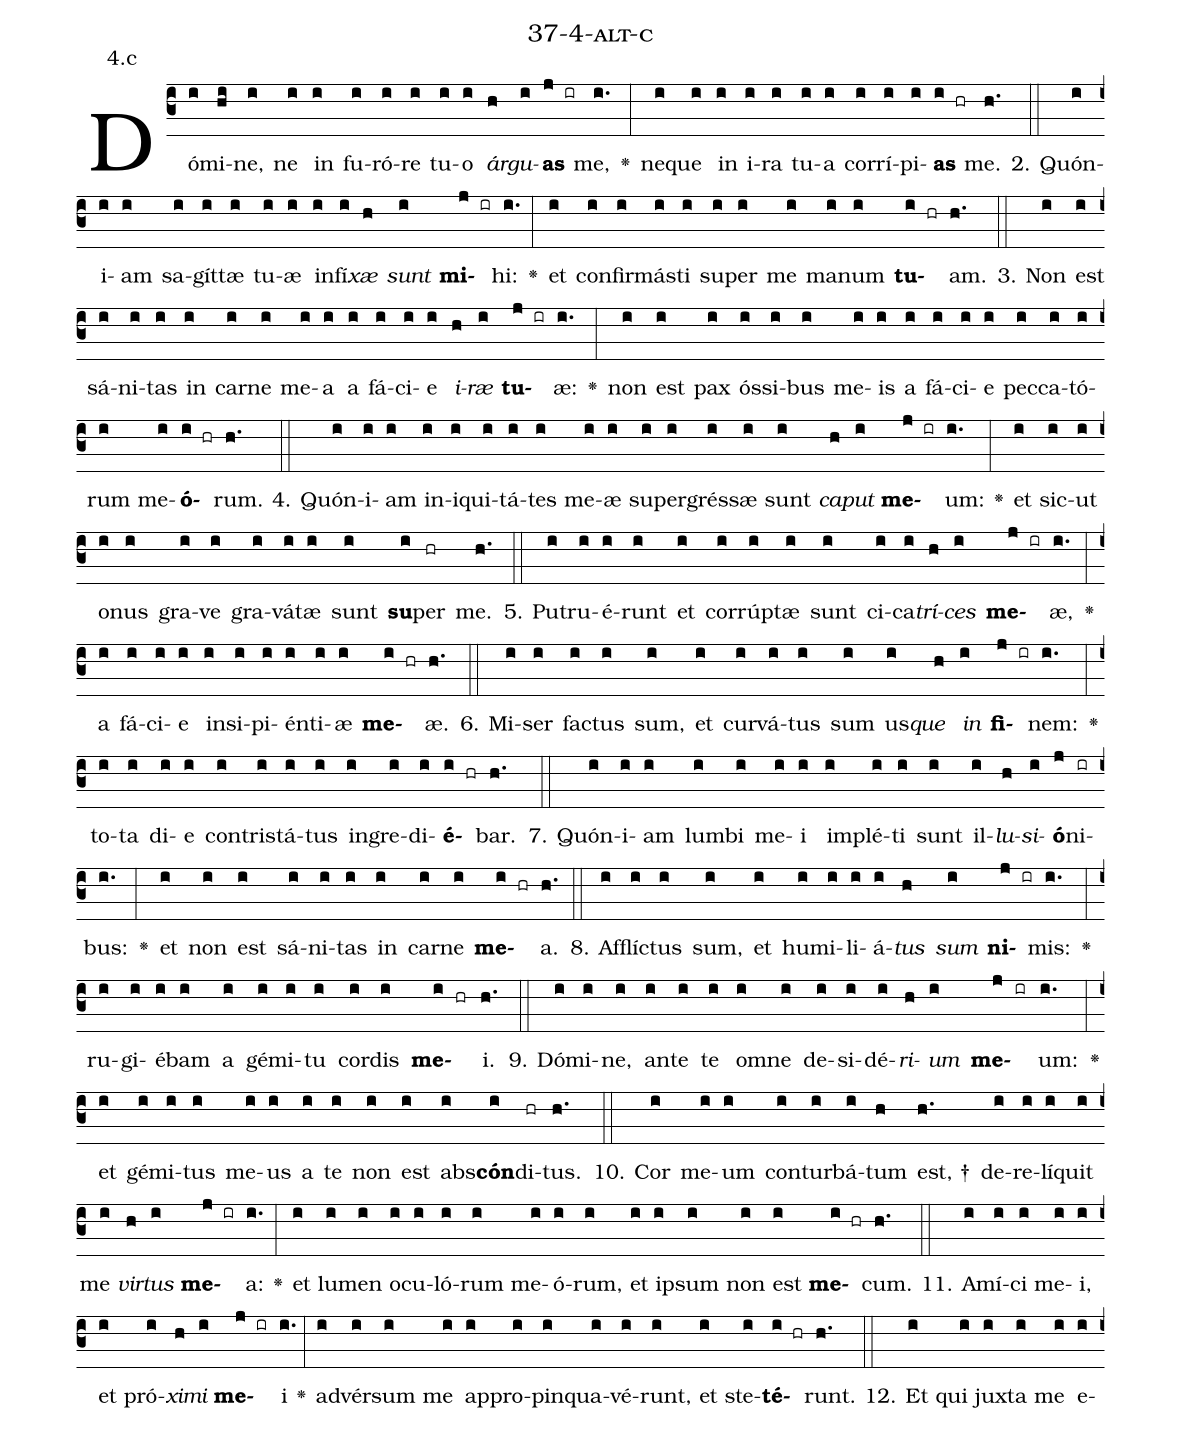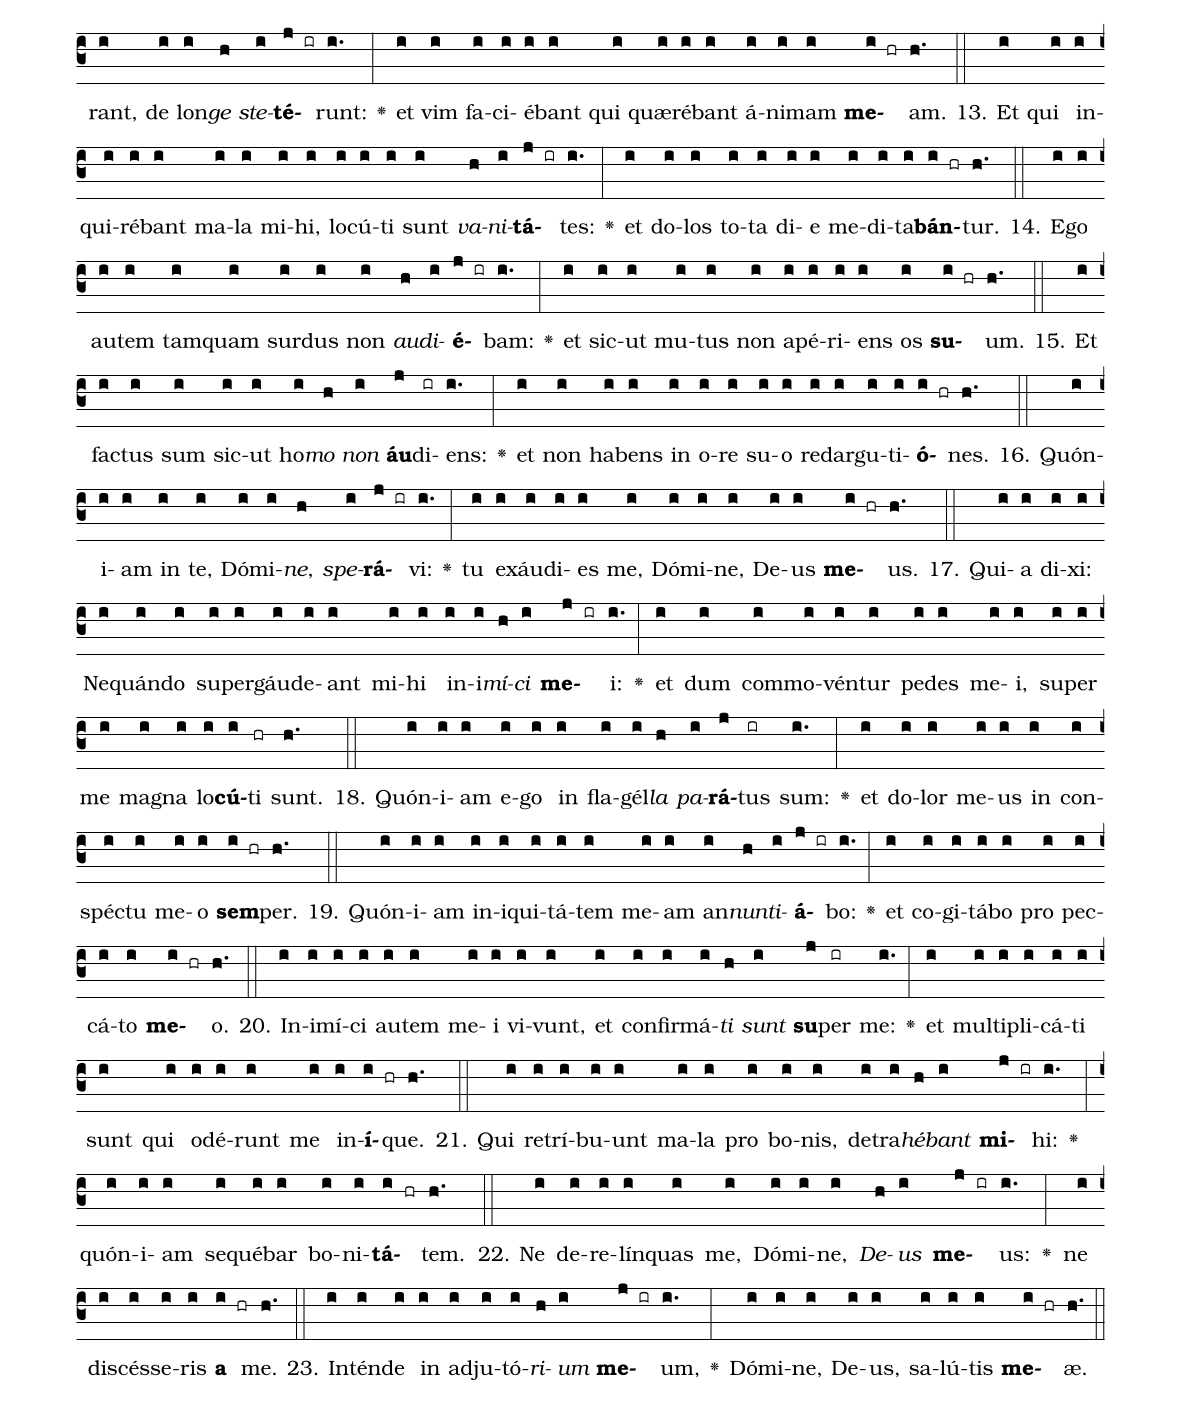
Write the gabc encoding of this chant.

name: 37-4-alt-c;
annotation: 4.c;
%%
(c3)Dó(i)mi(hi)ne,(i) ne(i) in(i) fu(i)ró(i)re(i) tu(i)o(i) <i>ár</i>(h)<i>gu</i>(i)<b>as</b>(j ir) me,(i.) <v>\greheightstar</v>(:) ne(i)que(i) in(i) i(i)ra(i) tu(i)a(i) cor(i)rí(i)pi(i)<b>as</b>(i hr) me.(h.) (::)
2. Quón(i)i(i)am(i) sa(i)gít(i)tæ(i) tu(i)æ(i) in(i)fí(i)<i>xæ</i>(h) <i>sunt</i>(i) <b>mi</b>(j ir)hi:(i.) <v>\greheightstar</v>(:) et(i) con(i)fir(i)más(i)ti(i) su(i)per(i) me(i) ma(i)num(i) <b>tu</b>(i hr)am.(h.) (::)
3. Non(i) est(i) sá(i)ni(i)tas(i) in(i) car(i)ne(i) me(i)a(i) a(i) fá(i)ci(i)e(i) <i>i</i>(h)<i>ræ</i>(i) <b>tu</b>(j ir)æ:(i.) <v>\greheightstar</v>(:) non(i) est(i) pax(i) ós(i)si(i)bus(i) me(i)is(i) a(i) fá(i)ci(i)e(i) pec(i)ca(i)tó(i)rum(i) me(i)<b>ó</b>(i hr)rum.(h.) (::)
4. Quón(i)i(i)am(i) in(i)i(i)qui(i)tá(i)tes(i) me(i)æ(i) su(i)per(i)grés(i)sæ(i) sunt(i) <i>ca</i>(h)<i>put</i>(i) <b>me</b>(j ir)um:(i.) <v>\greheightstar</v>(:) et(i) sic(i)ut(i) o(i)nus(i) gra(i)ve(i) gra(i)vá(i)tæ(i) sunt(i) <b>su</b>(i)per(hr) me.(h.) (::)
5. Pu(i)tru(i)é(i)runt(i) et(i) cor(i)rúp(i)tæ(i) sunt(i) ci(i)ca(i)<i>trí</i>(h)<i>ces</i>(i) <b>me</b>(j ir)æ,(i.) <v>\greheightstar</v>(:) a(i) fá(i)ci(i)e(i) in(i)si(i)pi(i)én(i)ti(i)æ(i) <b>me</b>(i hr)æ.(h.) (::)
6. Mi(i)ser(i) fac(i)tus(i) sum,(i) et(i) cur(i)vá(i)tus(i) sum(i) us(i)<i>que</i>(h) <i>in</i>(i) <b>fi</b>(j ir)nem:(i.) <v>\greheightstar</v>(:) to(i)ta(i) di(i)e(i) con(i)tris(i)tá(i)tus(i) in(i)gre(i)di(i)<b>é</b>(i hr)bar.(h.) (::)
7. Quón(i)i(i)am(i) lum(i)bi(i) me(i)i(i) im(i)plé(i)ti(i) sunt(i) il(i)<i>lu</i>(h)<i>si</i>(i)<b>ó</b>(j)ni(ir)bus:(i.) <v>\greheightstar</v>(:) et(i) non(i) est(i) sá(i)ni(i)tas(i) in(i) car(i)ne(i) <b>me</b>(i hr)a.(h.) (::)
8. Af(i)flíc(i)tus(i) sum,(i) et(i) hu(i)mi(i)li(i)á(i)<i>tus</i>(h) <i>sum</i>(i) <b>ni</b>(j ir)mis:(i.) <v>\greheightstar</v>(:) ru(i)gi(i)é(i)bam(i) a(i) gé(i)mi(i)tu(i) cor(i)dis(i) <b>me</b>(i hr)i.(h.) (::)
9. Dó(i)mi(i)ne,(i) an(i)te(i) te(i) om(i)ne(i) de(i)si(i)dé(i)<i>ri</i>(h)<i>um</i>(i) <b>me</b>(j ir)um:(i.) <v>\greheightstar</v>(:) et(i) gé(i)mi(i)tus(i) me(i)us(i) a(i) te(i) non(i) est(i) abs(i)<b>cón</b>(i)di(hr)tus.(h.) (::)
10. Cor(i) me(i)um(i) con(i)tur(i)bá(i)tum(h) est, †(h.) de(i)re(i)lí(i)quit(i) me(i) <i>vir</i>(h)<i>tus</i>(i) <b>me</b>(j ir)a:(i.) <v>\greheightstar</v>(:) et(i) lu(i)men(i) o(i)cu(i)ló(i)rum(i) me(i)ó(i)rum,(i) et(i) ip(i)sum(i) non(i) est(i) <b>me</b>(i hr)cum.(h.) (::)
11. A(i)mí(i)ci(i) me(i)i,(i) et(i) pró(i)<i>xi</i>(h)<i>mi</i>(i) <b>me</b>(j ir)i(i.) <v>\greheightstar</v>(:) ad(i)vér(i)sum(i) me(i) ap(i)pro(i)pin(i)qua(i)vé(i)runt,(i) et(i) ste(i)<b>té</b>(i hr)runt.(h.) (::)
12. Et(i) qui(i) jux(i)ta(i) me(i) e(i)rant,(i) de(i) lon(i)<i>ge</i>(h) <i>ste</i>(i)<b>té</b>(j ir)runt:(i.) <v>\greheightstar</v>(:) et(i) vim(i) fa(i)ci(i)é(i)bant(i) qui(i) quæ(i)ré(i)bant(i) á(i)ni(i)mam(i) <b>me</b>(i hr)am.(h.) (::)
13. Et(i) qui(i) in(i)qui(i)ré(i)bant(i) ma(i)la(i) mi(i)hi,(i) lo(i)cú(i)ti(i) sunt(i) <i>va</i>(h)<i>ni</i>(i)<b>tá</b>(j ir)tes:(i.) <v>\greheightstar</v>(:) et(i) do(i)los(i) to(i)ta(i) di(i)e(i) me(i)di(i)ta(i)<b>bán</b>(i hr)tur.(h.) (::)
14. E(i)go(i) au(i)tem(i) tam(i)quam(i) sur(i)dus(i) non(i) <i>au</i>(h)<i>di</i>(i)<b>é</b>(j ir)bam:(i.) <v>\greheightstar</v>(:) et(i) sic(i)ut(i) mu(i)tus(i) non(i) a(i)pé(i)ri(i)ens(i) os(i) <b>su</b>(i hr)um.(h.) (::)
15. Et(i) fac(i)tus(i) sum(i) sic(i)ut(i) ho(i)<i>mo</i>(h) <i>non</i>(i) <b>áu</b>(j)di(ir)ens:(i.) <v>\greheightstar</v>(:) et(i) non(i) ha(i)bens(i) in(i) o(i)re(i) su(i)o(i) red(i)ar(i)gu(i)ti(i)<b>ó</b>(i hr)nes.(h.) (::)
16. Quón(i)i(i)am(i) in(i) te,(i) Dó(i)mi(i)<i>ne</i>,(h) <i>spe</i>(i)<b>rá</b>(j ir)vi:(i.) <v>\greheightstar</v>(:) tu(i) ex(i)áu(i)di(i)es(i) me,(i) Dó(i)mi(i)ne,(i) De(i)us(i) <b>me</b>(i hr)us.(h.) (::)
17. Qui(i)a(i) di(i)xi:(i) Ne(i)quán(i)do(i) su(i)per(i)gáu(i)de(i)ant(i) mi(i)hi(i) in(i)i(i)<i>mí</i>(h)<i>ci</i>(i) <b>me</b>(j ir)i:(i.) <v>\greheightstar</v>(:) et(i) dum(i) com(i)mo(i)vén(i)tur(i) pe(i)des(i) me(i)i,(i) su(i)per(i) me(i) ma(i)gna(i) lo(i)<b>cú</b>(i)ti(hr) sunt.(h.) (::)
18. Quón(i)i(i)am(i) e(i)go(i) in(i) fla(i)gél(i)<i>la</i>(h) <i>pa</i>(i)<b>rá</b>(j)tus(ir) sum:(i.) <v>\greheightstar</v>(:) et(i) do(i)lor(i) me(i)us(i) in(i) con(i)spéc(i)tu(i) me(i)o(i) <b>sem</b>(i hr)per.(h.) (::)
19. Quón(i)i(i)am(i) in(i)i(i)qui(i)tá(i)tem(i) me(i)am(i) an(i)<i>nun</i>(h)<i>ti</i>(i)<b>á</b>(j ir)bo:(i.) <v>\greheightstar</v>(:) et(i) co(i)gi(i)tá(i)bo(i) pro(i) pec(i)cá(i)to(i) <b>me</b>(i hr)o.(h.) (::)
20. In(i)i(i)mí(i)ci(i) au(i)tem(i) me(i)i(i) vi(i)vunt,(i) et(i) con(i)fir(i)má(i)<i>ti</i>(h) <i>sunt</i>(i) <b>su</b>(j)per(ir) me:(i.) <v>\greheightstar</v>(:) et(i) mul(i)ti(i)pli(i)cá(i)ti(i) sunt(i) qui(i) o(i)dé(i)runt(i) me(i) in(i)<b>í</b>(i hr)que.(h.) (::)
21. Qui(i) re(i)trí(i)bu(i)unt(i) ma(i)la(i) pro(i) bo(i)nis,(i) de(i)tra(i)<i>hé</i>(h)<i>bant</i>(i) <b>mi</b>(j ir)hi:(i.) <v>\greheightstar</v>(:) quón(i)i(i)am(i) se(i)qué(i)bar(i) bo(i)ni(i)<b>tá</b>(i hr)tem.(h.) (::)
22. Ne(i) de(i)re(i)lín(i)quas(i) me,(i) Dó(i)mi(i)ne,(i) <i>De</i>(h)<i>us</i>(i) <b>me</b>(j ir)us:(i.) <v>\greheightstar</v>(:) ne(i) di(i)scés(i)se(i)ris(i) <b>a</b>(i hr) me.(h.) (::)
23. In(i)tén(i)de(i) in(i) ad(i)ju(i)tó(i)<i>ri</i>(h)<i>um</i>(i) <b>me</b>(j ir)um,(i.) <v>\greheightstar</v>(:) Dó(i)mi(i)ne,(i) De(i)us,(i) sa(i)lú(i)tis(i) <b>me</b>(i hr)æ.(h.) (::)
